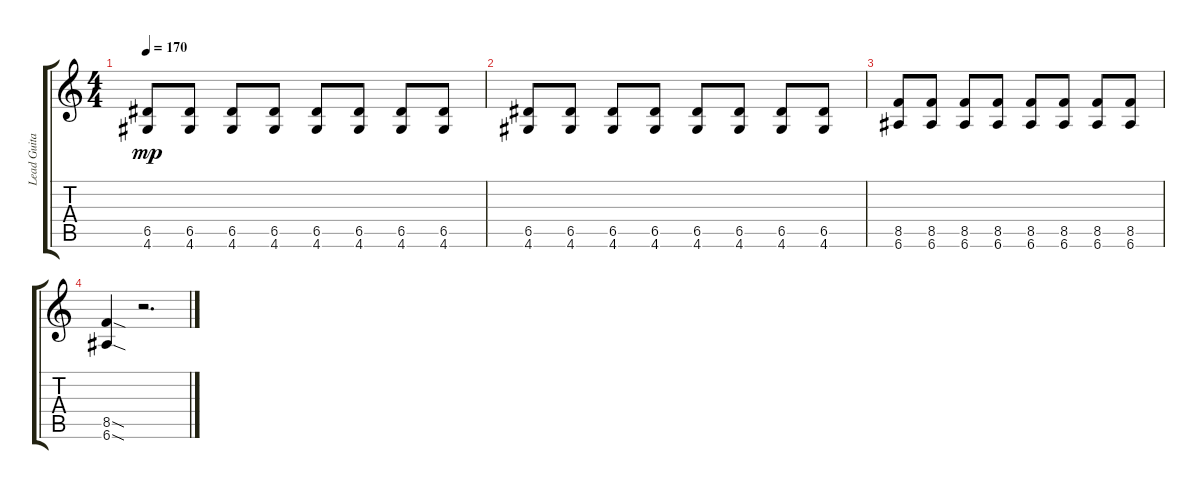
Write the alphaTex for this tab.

\track ("Lead Guitar" "Lead Guita") {instrument distortionguitar}
\staff {score tabs}
\tuning (E4 B3 G3 D3 A2 E2) {hide}
\ts (4 4)
\tempo 170
\clef g2
\ks c
(6.5 4.6).8{dy mp} (6.5 4.6).8 (6.5 4.6).8 (6.5 4.6).8 (6.5 4.6).8 (6.5 4.6).8 (6.5 4.6).8 (6.5 4.6).8 |
(6.5 4.6).8 (6.5 4.6).8 (6.5 4.6).8 (6.5 4.6).8 (6.5 4.6).8 (6.5 4.6).8 (6.5 4.6).8 (6.5 4.6).8 |
(8.5 6.6).8 (8.5 6.6).8 (8.5 6.6).8 (8.5 6.6).8 (8.5 6.6).8 (8.5 6.6).8 (8.5 6.6).8 (8.5 6.6).8 |
(8.5{sod} 6.6{sod}).4 r.2{d}
